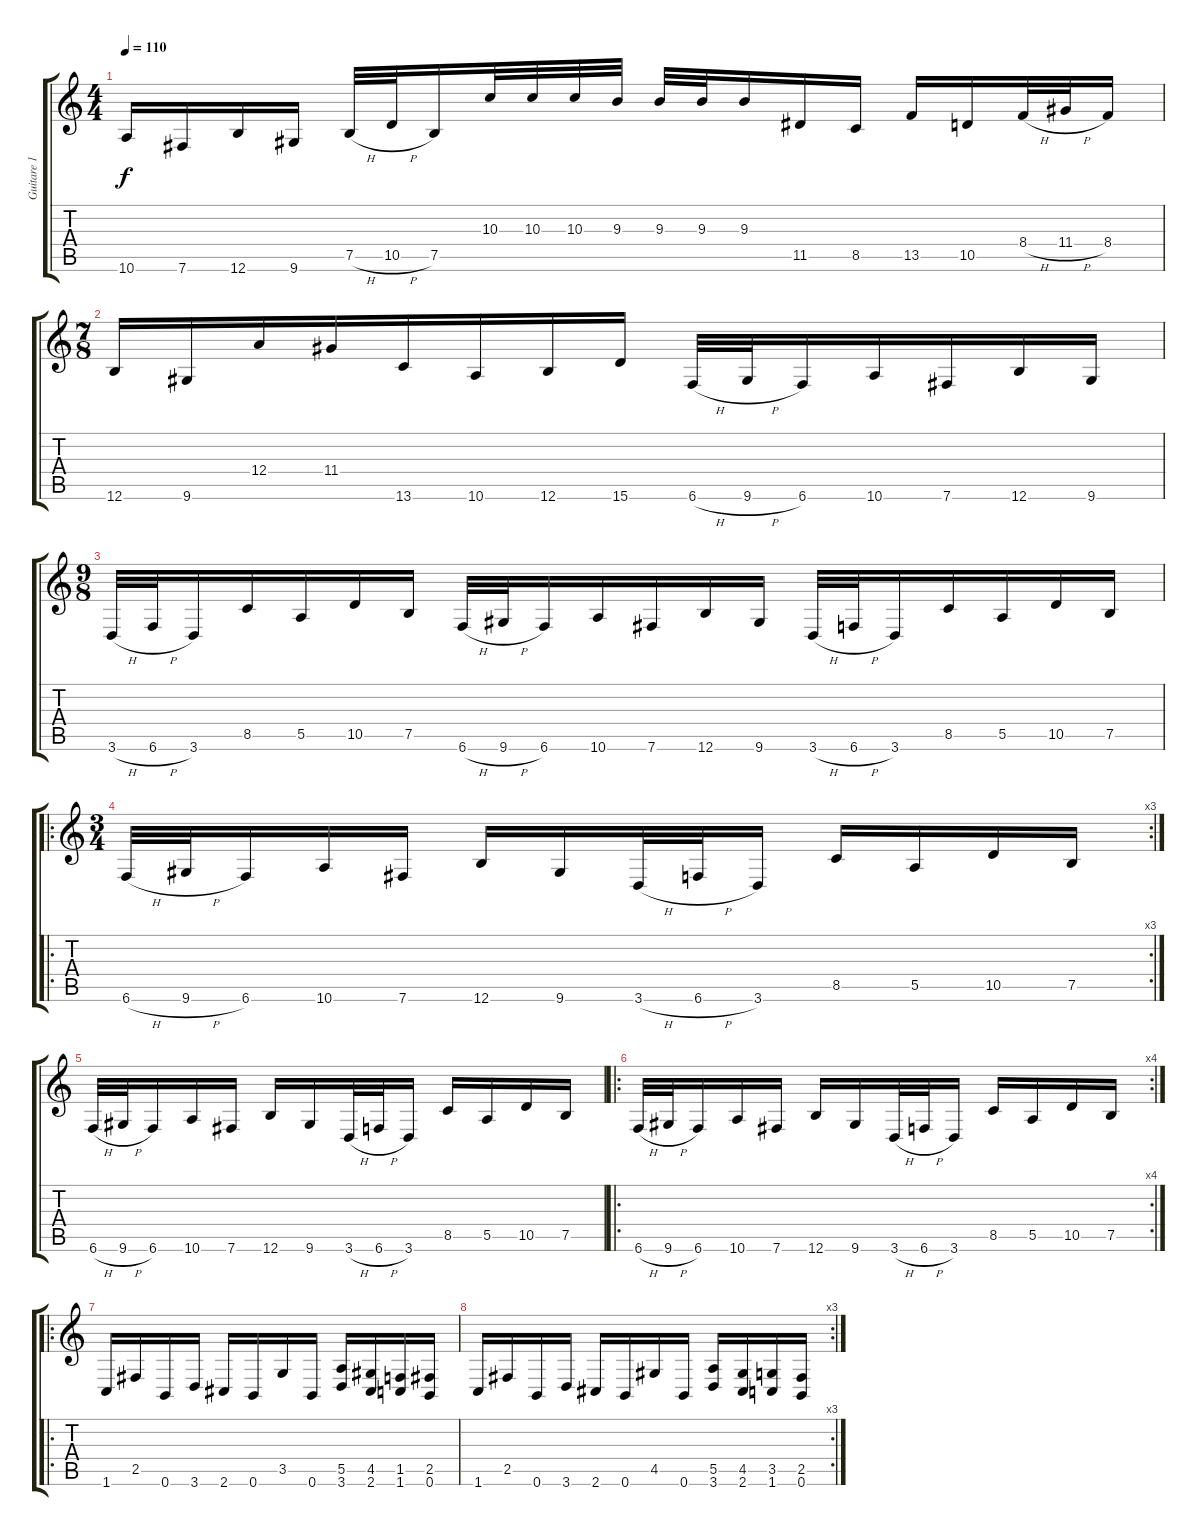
\track ("Guitare 1" "Guitare 1") {instrument distortionguitar}
\staff {score tabs}
\tuning (B3 Gb3 D3 A2 E2 B1) {hide}
\ts (4 4)
\tempo 110
\clef g2
\ks c
10.6.16{dy f} 7.6.16 12.6.16 9.6.16 7.5{h}.32 10.5{h}.32 7.5.16 10.3.32 10.3.32 10.3.32 9.3.32 9.3.32 9.3.32 9.3.16 11.5.16 8.5.16 13.5.16 10.5.16 8.4{h}.32 11.4{h}.32 8.4.16 |
\ts (7 8)
12.6.16 9.6.16 12.4.16 11.4.16 13.6.16 10.6.16 12.6.16 15.6.16 6.6{h}.32 9.6{h}.32 6.6.16 10.6.16 7.6.16 12.6.16 9.6.16 |
\ts (9 8)
3.6{h}.32 6.6{h}.32 3.6.16 8.5.16 5.5.16 10.5.16 7.5.16 6.6{h}.32 9.6{h}.32 6.6.16 10.6.16 7.6.16 12.6.16 9.6.16 3.6{h}.32 6.6{h}.32 3.6.16 8.5.16 5.5.16 10.5.16 7.5.16 |
\ro
\rc 3
\ts (3 4)
6.6{h}.32 9.6{h}.32 6.6.16 10.6.16 7.6.16 12.6.16 9.6.16 3.6{h}.32 6.6{h}.32 3.6.16 8.5.16 5.5.16 10.5.16 7.5.16 |
6.6{h}.32 9.6{h}.32 6.6.16 10.6.16 7.6.16 12.6.16 9.6.16 3.6{h}.32 6.6{h}.32 3.6.16 8.5.16 5.5.16 10.5.16 7.5.16 |
\ro
\rc 4
6.6{h}.32 9.6{h}.32 6.6.16 10.6.16 7.6.16 12.6.16 9.6.16 3.6{h}.32 6.6{h}.32 3.6.16 8.5.16 5.5.16 10.5.16 7.5.16 |
\ro
1.6.16 2.5.16 0.6.16 3.6.16 2.6.16 0.6.16 3.5.16 0.6.16 (5.5 3.6).16 (4.5 2.6).16 (1.5 1.6).16 (2.5 0.6).16 |
\rc 3
1.6.16 2.5.16 0.6.16 3.6.16 2.6.16 0.6.16 4.5.16 0.6.16 (5.5 3.6).16 (4.5 2.6).16 (3.5 1.6).16 (2.5 0.6).16
